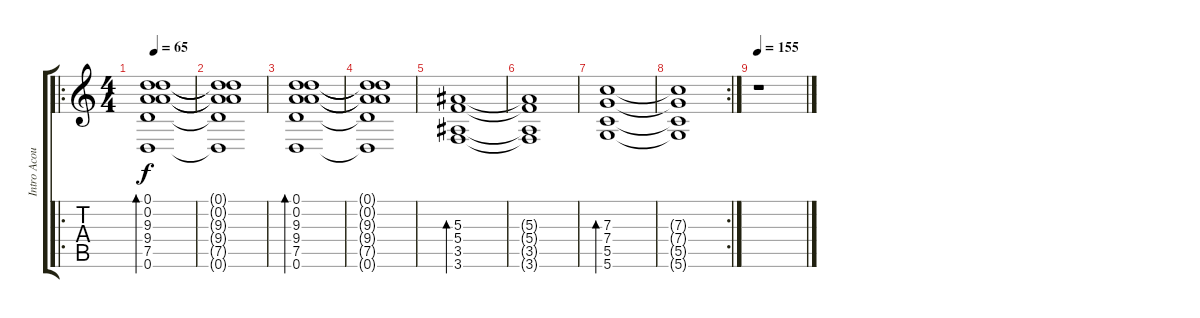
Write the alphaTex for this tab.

\track ("Intro Acoustic 1" "Intro Acou") {instrument acousticguitarsteel}
\staff {score tabs}
\tuning (D4 A3 F3 C3 G2 D2) {hide}
\ro
\ts (4 4)
\tempo 65
\clef g2
\ks c
(0.1 0.2 9.3 9.4 7.5 0.6).1{bd 240 dy f} |
(0.1{t} 0.2{t} 9.3{t} 9.4{t} 7.5{t} 0.6{t}).1 |
(0.1 0.2 9.3 9.4 7.5 0.6).1{bd 240} |
(0.1{t} 0.2{t} 9.3{t} 9.4{t} 7.5{t} 0.6{t}).1 |
(5.3 5.4 3.5 3.6).1{bd 240} |
(5.3{t} 5.4{t} 3.5{t} 3.6{t}).1 |
(7.3 7.4 5.5 5.6).1{bd 240} |
\rc 2
(7.3{t} 7.4{t} 5.5{t} 5.6{t}).1 |
\tempo 155
r.1
